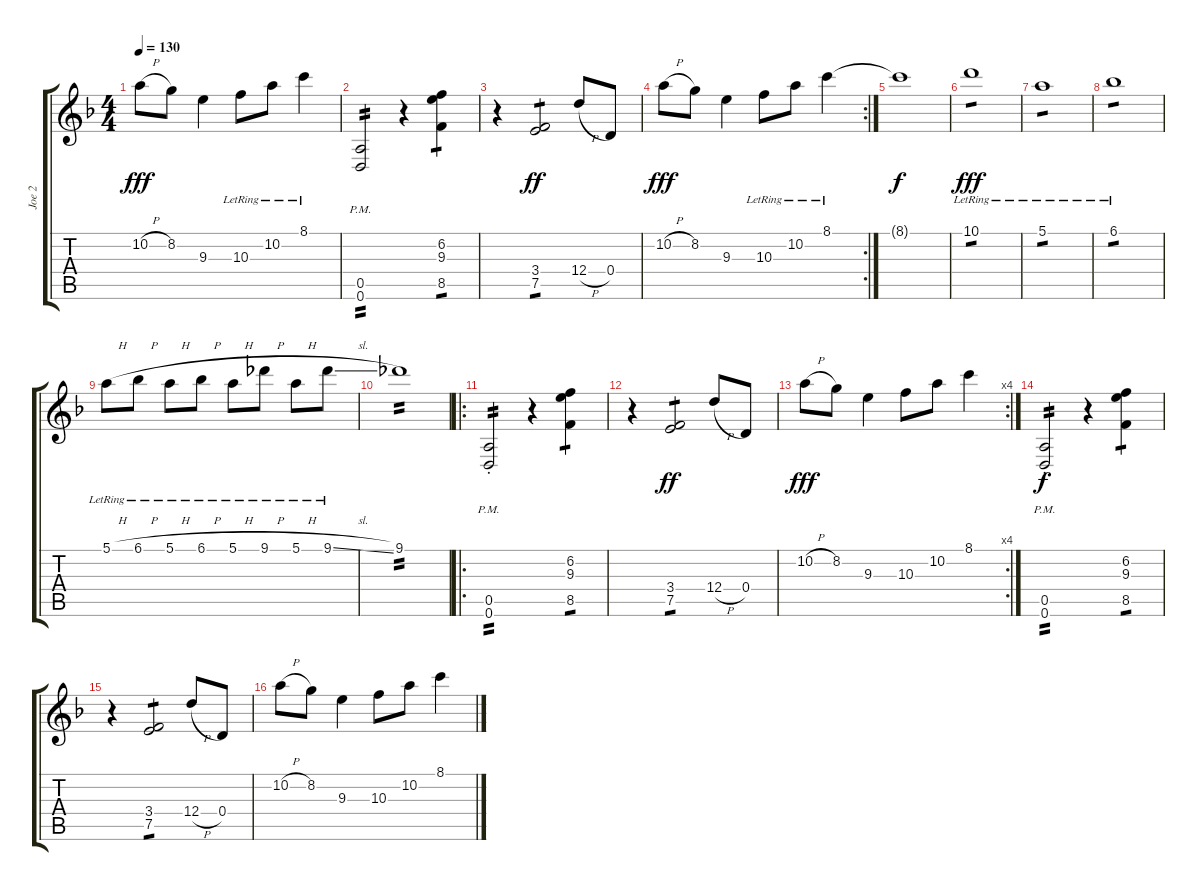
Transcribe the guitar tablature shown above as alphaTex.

\track ("Joe 2" "Joe 2") {instrument distortionguitar}
\staff {score tabs}
\tuning (E4 B3 G3 D3 A2 D2) {hide}
\ts (4 4)
\tempo 130
\clef g2
\ks dminor
10.2{h}.8{dy fff} 8.2.8 9.3.4 10.3{lr}.8 10.2{lr}.8 8.1{lr}.4 |
(0.5{pm} 0.6{pm}).2{tp 2} r.4 (6.2 9.3 8.5).4{tp 1} |
r.4 (3.4 7.5).2{tp 1 dy ff} 12.4{h}.8 0.4.8 |
\rc 2
10.2{h}.8{dy fff} 8.2.8 9.3.4 10.3{lr}.8 10.2{lr}.8 8.1{lr}.4 |
8.1{t}.1{dy f} |
10.1{lr}.1{tp 1 dy fff} |
5.1{lr}.1{tp 1} |
6.1{lr}.1{tp 1} |
5.1{h lr}.8 6.1{h lr}.8 5.1{h lr}.8 6.1{h lr}.8 5.1{h lr}.8 9.1{h lr}.8 5.1{h lr}.8 9.1{sl lr}.8 |
9.1.1{tp 2} |
\ro
(0.5{pm st} 0.6{pm st}).2{tp 2 balance 0 instrument distortionguitar} r.4 (6.2 9.3 8.5).4{tp 1} |
r.4 (3.4 7.5).2{tp 1 dy ff} 12.4{h}.8 0.4.8 |
\rc 4
10.2{h}.8{dy fff} 8.2.8 9.3.4 10.3.8 10.2.8 8.1.4 |
(0.5{pm st} 0.6{pm st}).2{tp 2 dy f} r.4 (6.2 9.3 8.5).4{tp 1} |
r.4 (3.4 7.5).2{tp 1} 12.4{h}.8 0.4.8 |
10.2{h}.8 8.2.8 9.3.4 10.3.8 10.2.8 8.1.4
